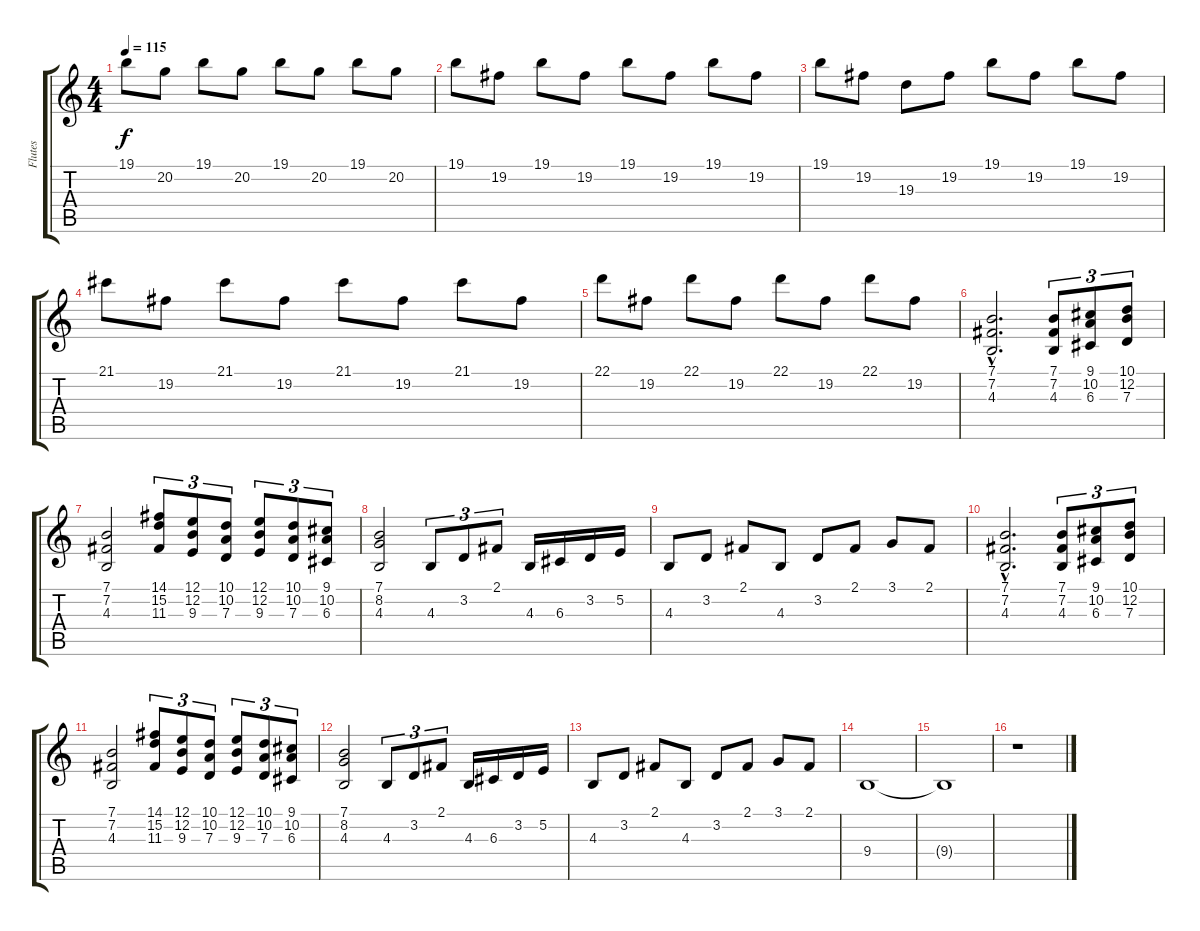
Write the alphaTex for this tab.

\track ("Flutes" "Flutes") {instrument flute}
\staff {score tabs}
\tuning (E4 B3 G3 D3 A2 E2) {hide}
\ts (4 4)
\tempo 115
\clef g2
\ks c
19.1.8{dy f} 20.2.8 19.1.8 20.2.8 19.1.8 20.2.8 19.1.8 20.2.8 |
19.1.8 19.2.8 19.1.8 19.2.8 19.1.8 19.2.8 19.1.8 19.2.8 |
19.1.8 19.2.8 19.3.8 19.2.8 19.1.8 19.2.8 19.1.8 19.2.8 |
21.1.8 19.2.8 21.1.8 19.2.8 21.1.8 19.2.8 21.1.8 19.2.8 |
22.1.8 19.2.8 22.1.8 19.2.8 22.1.8 19.2.8 22.1.8 19.2.8 |
(7.1{hac} 7.2{hac} 4.3{hac}).2{d} (7.1 7.2 4.3).8{tu (3 2)} (9.1 10.2 6.3).8{tu (3 2)} (10.1 12.2 7.3).8{tu (3 2)} |
(7.1 7.2 4.3).2 (14.1 15.2 11.3).8{tu (3 2)} (12.1 12.2 9.3).8{tu (3 2)} (10.1 10.2 7.3).8{tu (3 2)} (12.1 12.2 9.3).8{tu (3 2)} (10.1 10.2 7.3).8{tu (3 2)} (9.1 10.2 6.3).8{tu (3 2)} |
(7.1 8.2 4.3).2 4.3.8{tu (3 2)} 3.2.8{tu (3 2)} 2.1.8{tu (3 2)} 4.3.16 6.3.16 3.2.16 5.2.16 |
4.3.8 3.2.8 2.1.8 4.3.8 3.2.8 2.1.8 3.1.8 2.1.8 |
(7.1{hac} 7.2{hac} 4.3{hac}).2{d} (7.1 7.2 4.3).8{tu (3 2)} (9.1 10.2 6.3).8{tu (3 2)} (10.1 12.2 7.3).8{tu (3 2)} |
(7.1 7.2 4.3).2 (14.1 15.2 11.3).8{tu (3 2)} (12.1 12.2 9.3).8{tu (3 2)} (10.1 10.2 7.3).8{tu (3 2)} (12.1 12.2 9.3).8{tu (3 2)} (10.1 10.2 7.3).8{tu (3 2)} (9.1 10.2 6.3).8{tu (3 2)} |
(7.1 8.2 4.3).2 4.3.8{tu (3 2)} 3.2.8{tu (3 2)} 2.1.8{tu (3 2)} 4.3.16 6.3.16 3.2.16 5.2.16 |
4.3.8 3.2.8 2.1.8 4.3.8 3.2.8 2.1.8 3.1.8 2.1.8 |
9.4.1 |
9.4{t}.1 |
\section ("" "")
r.1
